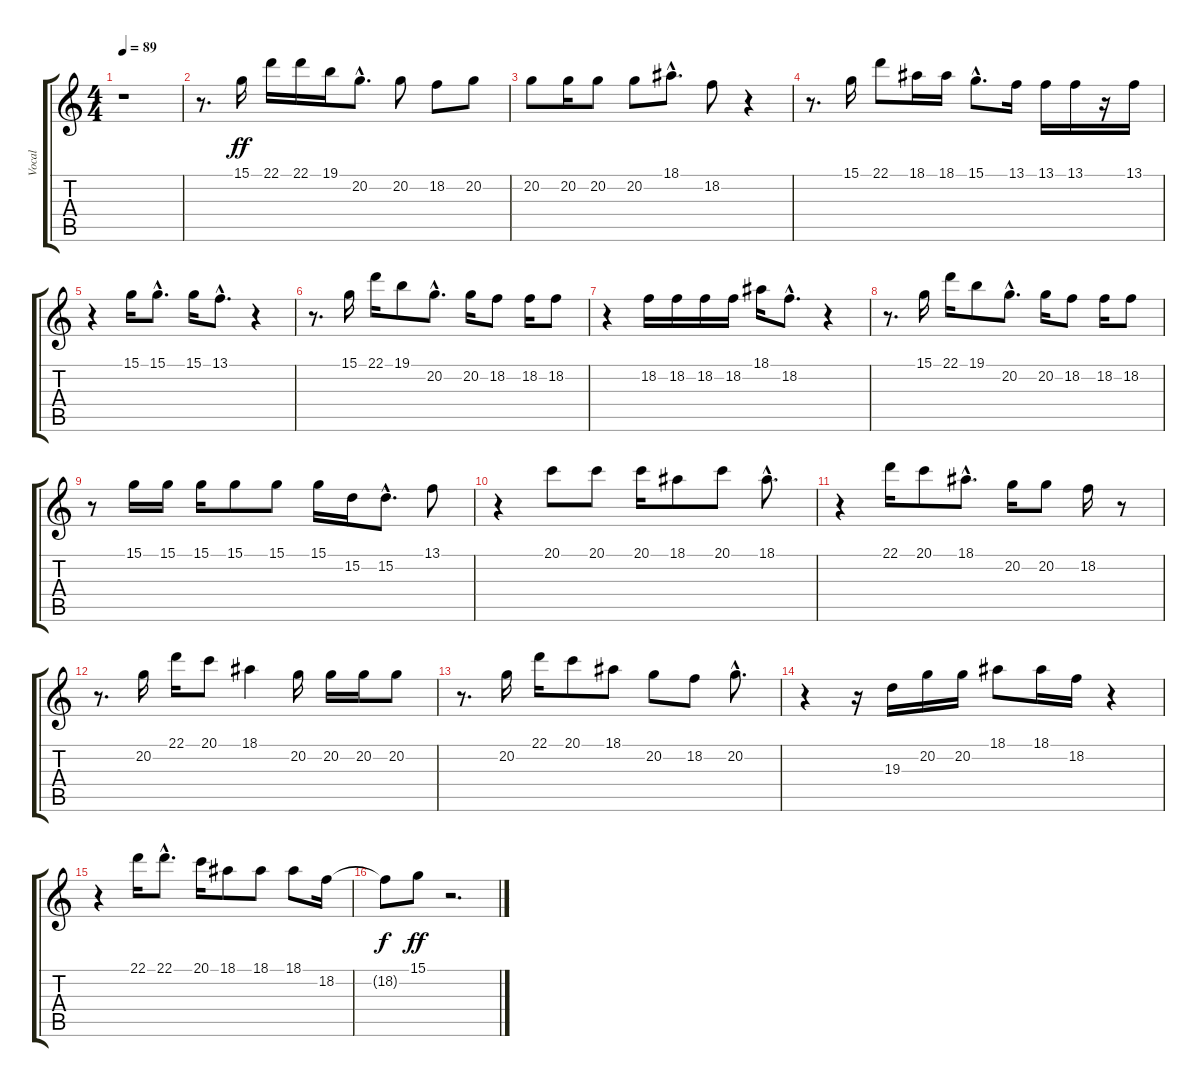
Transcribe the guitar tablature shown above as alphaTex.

\track ("Vocal" "Vocal") {instrument lead2sawtooth}
\staff {score tabs}
\tuning (E4 B3 G3 D3 A2 E2) {hide}
\ts (4 4)
\tempo 89
\clef g2
\ks c
r.1{dy ff} |
r.8{d} 15.1.16 22.1.16 22.1.16 19.1.16 20.2{hac}.8{d} 20.2.8 18.2.8 20.2.8 |
20.2.8 20.2.16 20.2.8 20.2.8 18.1{hac}.8{d} 18.2.8 r.4 |
r.8{d} 15.1.16 22.1.8 18.1.16 18.1.16 15.1{hac}.8{d} 13.1.16 13.1.16 13.1.16 r.16 13.1.16 |
r.4 15.1.16 15.1{hac}.8{d} 15.1.16 13.1{hac}.8{d} r.4 |
r.8{d} 15.1.16 22.1.16 19.1.8 20.2{hac}.8{d} 20.2.16 18.2.8 18.2.16 18.2.8 |
r.4 18.2.16 18.2.16 18.2.16 18.2.16 18.1.16 18.2{hac}.8{d} r.4 |
r.8{d} 15.1.16 22.1.16 19.1.8 20.2{hac}.8{d} 20.2.16 18.2.8 18.2.16 18.2.8 |
r.8 15.1.16 15.1.16 15.1.16 15.1.8 15.1.8 15.1.16 15.2.16 15.2{hac}.8{d} 13.1.8 |
r.4 20.1.8 20.1.8 20.1.16 18.1.8 20.1.8 18.1{hac}.8{d} |
r.4 22.1.16 20.1.8 18.1{hac}.8{d} 20.2.16 20.2.8 18.2.16 r.8 |
r.8{d} 20.2.16 22.1.16 20.1.8 18.1.4 20.2.16 20.2.16 20.2.16 20.2.8 |
r.8{d} 20.2.16 22.1.16 20.1.8 18.1.8 20.2.8 18.2.8 20.2{hac}.8{d} |
r.4 r.16 19.3.16 20.2.16 20.2.16 18.1.8 18.1.16 18.2.16 r.4 |
r.4 22.1.16 22.1{hac}.8{d} 20.1.16 18.1.8 18.1.8 18.1.8 18.2.16 |
18.2{t}.8{dy f} 15.1.8{dy ff} r.2{d}
